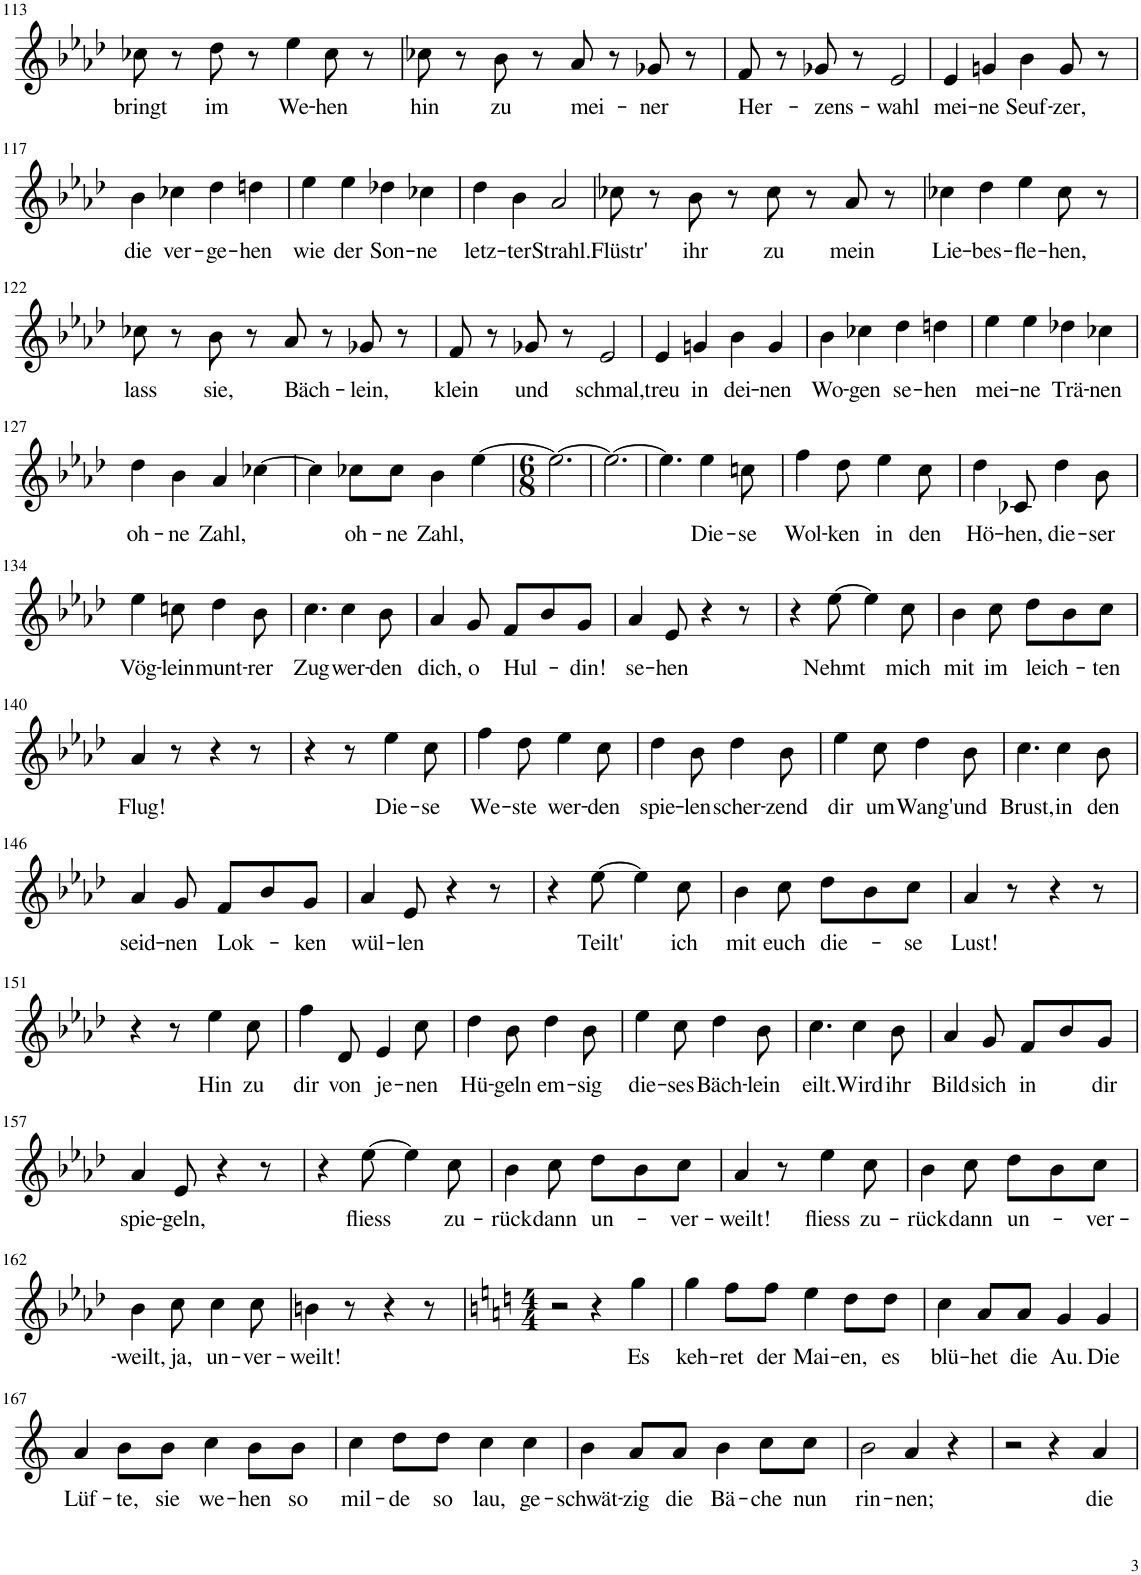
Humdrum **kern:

**kern	**text
*part1	*part1
*staff1	*staff1
*I"Piano	*
*I'Pno	*
!!LO:PB:g=z
*clefG2	*
*k[b-e-a-d-]	*
*M4/4	*
=113	=113
!	!LO:LY:b
8cc-X\	bringt
8r	.
!	!LO:LY:b
8dd-\	im
8r	.
!	!LO:LY:b
4ee-\	We-
!	!LO:LY:b
8cc-\	-hen
8r	.
=114	=114
!	!LO:LY:b
8cc-X\	hin
8r	.
!	!LO:LY:b
8b-\	zu
8r	.
!	!LO:LY:b
8a-/	mei-
8r	.
!	!LO:LY:b
8g-X/	-ner
8r	.
=115	=115
!	!LO:LY:b
8f/	Her-
8r	.
!	!LO:LY:b
8g-X/	-zens-
8r	.
!	!LO:LY:b
2e-/	-wahl
=116	=116
!	!LO:LY:b
4e-/	mei-
!	!LO:LY:b
4gn/	-ne
!	!LO:LY:b
4b-\	Seuf-
!	!LO:LY:b
8g/	-zer,
8r	.
!!LO:LB:g=z
=117	=117
!	!LO:LY:b
4b-\	die
!	!LO:LY:b
4cc-X\	ver-
!	!LO:LY:b
4dd-\	-ge-
!	!LO:LY:b
4ddn\	-hen
=118	=118
!	!LO:LY:b
4ee-\	wie
!	!LO:LY:b
4ee-\	der
!	!LO:LY:b
4dd-X\	Son-
!	!LO:LY:b
4cc-X\	-ne
=119	=119
!	!LO:LY:b
4dd-\	letz-
!	!LO:LY:b
4b-\	-ter
!	!LO:LY:b
2a-/	Strahl.
=120	=120
!	!LO:LY:b
8cc-X\	Flüstr'
8r	.
!	!LO:LY:b
8b-\	ihr
8r	.
!	!LO:LY:b
8cc-\	zu
8r	.
!	!LO:LY:b
8a-/	mein
8r	.
=121	=121
!	!LO:LY:b
4cc-X\	Lie-
!	!LO:LY:b
4dd-\	-bes-
!	!LO:LY:b
4ee-\	-fle-
!	!LO:LY:b
8cc-\	-hen,
8r	.
!!LO:LB:g=z
=122	=122
!	!LO:LY:b
8cc-X\	lass
8r	.
!	!LO:LY:b
8b-\	sie,
8r	.
!	!LO:LY:b
8a-/	Bäch-
8r	.
!	!LO:LY:b
8g-X/	-lein,
8r	.
=123	=123
!	!LO:LY:b
8f/	klein
8r	.
!	!LO:LY:b
8g-X/	und
8r	.
!	!LO:LY:b
2e-/	schmal,
=124	=124
!	!LO:LY:b
4e-/	treu
!	!LO:LY:b
4gn/	in
!	!LO:LY:b
4b-\	dei-
!	!LO:LY:b
4g/	-nen
=125	=125
!	!LO:LY:b
4b-\	Wo-
!	!LO:LY:b
4cc-X\	-gen
!	!LO:LY:b
4dd-\	se-
!	!LO:LY:b
4ddn\	-hen
=126	=126
!	!LO:LY:b
4ee-\	mei-
!	!LO:LY:b
4ee-\	-ne
!	!LO:LY:b
4dd-X\	Trä-
!	!LO:LY:b
4cc-X\	-nen
!!LO:LB:g=z
=127	=127
!	!LO:LY:b
4dd-\	oh-
!	!LO:LY:b
4b-\	-ne
!	!LO:LY:b
4a-/	Zahl,
[4cc-X\	.
=128	=128
4cc-\]	.
!	!LO:LY:b
8cc-X\L	oh-
!	!LO:LY:b
8cc-\J	-ne
!	!LO:LY:b
4b-\	Zahl,
[4ee-\	.
=129	=129
*M6/8	*
2.ee-\_	.
=130	=130
2.ee-\_	.
=131	=131
4.ee-\]	.
!	!LO:LY:b
4ee-\	Die-
!	!LO:LY:b
8ccn\	-se
=132	=132
!	!LO:LY:b
4ff\	Wol-
!	!LO:LY:b
8dd-\	-ken
!	!LO:LY:b
4ee-\	in
!	!LO:LY:b
8cc\	den
=133	=133
!	!LO:LY:b
4dd-\	Hö-
!	!LO:LY:b
8c-X/	-hen,
!	!LO:LY:b
4dd-\	die-
!	!LO:LY:b
8b-\	-ser
!!LO:LB:g=z
=134	=134
!	!LO:LY:b
4ee-\	Vög-
!	!LO:LY:b
8ccn\	-lein
!	!LO:LY:b
4dd-\	munt-
!	!LO:LY:b
8b-\	-rer
=135	=135
!	!LO:LY:b
4.cc\	Zug
!	!LO:LY:b
4cc\	wer-
!	!LO:LY:b
8b-\	-den
=136	=136
!	!LO:LY:b
4a-/	dich,
!	!LO:LY:b
8g/	o
!	!LO:LY:b
8f/L	Hul-
8b-/	.
!	!LO:LY:b
8g/J	-din!
=137	=137
!	!LO:LY:b
4a-/	se-
!	!LO:LY:b
8e-/	-hen
4r	.
8r	.
=138	=138
4r	.
!	!LO:LY:b
[8ee-\	Nehmt
4ee-\]	.
!	!LO:LY:b
8cc\	mich
=139	=139
!	!LO:LY:b
4b-\	mit
!	!LO:LY:b
8cc\	im
!	!LO:LY:b
8dd-\L	leich-
8b-\	.
!	!LO:LY:b
8cc\J	-ten
!!LO:LB:g=z
=140	=140
!	!LO:LY:b
4a-/	Flug!
8r	.
4r	.
8r	.
=141	=141
4r	.
8r	.
!	!LO:LY:b
4ee-\	Die-
!	!LO:LY:b
8cc\	-se
=142	=142
!	!LO:LY:b
4ff\	We-
!	!LO:LY:b
8dd-\	-ste
!	!LO:LY:b
4ee-\	wer-
!	!LO:LY:b
8cc\	-den
=143	=143
!	!LO:LY:b
4dd-\	spie-
!	!LO:LY:b
8b-\	-len
!	!LO:LY:b
4dd-\	scher-
!	!LO:LY:b
8b-\	-zend
=144	=144
!	!LO:LY:b
4ee-\	dir
!	!LO:LY:b
8cc\	um
!	!LO:LY:b
4dd-\	Wang'
!	!LO:LY:b
8b-\	und
=145	=145
!	!LO:LY:b
4.cc\	Brust,
!	!LO:LY:b
4cc\	in
!	!LO:LY:b
8b-\	den
!!LO:LB:g=z
=146	=146
!	!LO:LY:b
4a-/	seid-
!	!LO:LY:b
8g/	-nen
!	!LO:LY:b
8f/L	Lok-
8b-/	.
!	!LO:LY:b
8g/J	-ken
=147	=147
!	!LO:LY:b
4a-/	wül-
!	!LO:LY:b
8e-/	-len
4r	.
8r	.
=148	=148
4r	.
!	!LO:LY:b
[8ee-\	Teilt'
4ee-\]	.
!	!LO:LY:b
8cc\	ich
=149	=149
!	!LO:LY:b
4b-\	mit
!	!LO:LY:b
8cc\	euch
!	!LO:LY:b
8dd-\L	die-
8b-\	.
!	!LO:LY:b
8cc\J	-se
=150	=150
!	!LO:LY:b
4a-/	Lust!
8r	.
4r	.
8r	.
!!LO:LB:g=z
=151	=151
4r	.
8r	.
!	!LO:LY:b
4ee-\	Hin
!	!LO:LY:b
8cc\	zu
=152	=152
!	!LO:LY:b
4ff\	dir
!	!LO:LY:b
8d-/	von
!	!LO:LY:b
4e-/	je-
!	!LO:LY:b
8cc\	-nen
=153	=153
!	!LO:LY:b
4dd-\	Hü-
!	!LO:LY:b
8b-\	-geln
!	!LO:LY:b
4dd-\	em-
!	!LO:LY:b
8b-\	-sig
=154	=154
!	!LO:LY:b
4ee-\	die-
!	!LO:LY:b
8cc\	-ses
!	!LO:LY:b
4dd-\	Bäch-
!	!LO:LY:b
8b-\	-lein
=155	=155
!	!LO:LY:b
4.cc\	eilt.
!	!LO:LY:b
4cc\	Wird
!	!LO:LY:b
8b-\	ihr
=156	=156
!	!LO:LY:b
4a-/	Bild
!	!LO:LY:b
8g/	sich
!	!LO:LY:b
8f/L	in
8b-/	.
!	!LO:LY:b
8g/J	dir
!!LO:LB:g=z
=157	=157
!	!LO:LY:b
4a-/	spie-
!	!LO:LY:b
8e-/	-geln,
4r	.
8r	.
=158	=158
4r	.
!	!LO:LY:b
[8ee-\	fliess
4ee-\]	.
!	!LO:LY:b
8cc\	zu-
=159	=159
!	!LO:LY:b
4b-\	-rück
!	!LO:LY:b
8cc\	dann
!	!LO:LY:b
8dd-\L	un-
8b-\	.
!	!LO:LY:b
8cc\J	-ver-
=160	=160
!	!LO:LY:b
4a-/	-weilt!
8r	.
!	!LO:LY:b
4ee-\	fliess
!	!LO:LY:b
8cc\	zu-
=161	=161
!	!LO:LY:b
4b-\	-rück
!	!LO:LY:b
8cc\	dann
!	!LO:LY:b
8dd-\L	un-
8b-\	.
!	!LO:LY:b
8cc\J	-ver-
!!LO:LB:g=z
=162	=162
!	!LO:LY:b
4b-\	-weilt,
!	!LO:LY:b
8cc\	ja,
!	!LO:LY:b
4cc\	un-
!	!LO:LY:b
8cc\	-ver-
=163	=163
!	!LO:LY:b
4bn\	-weilt!
8r	.
4r	.
8r	.
=164	=164
*k[]	*
*M4/4	*
2r	.
4r	.
!	!LO:LY:b
4gg\	Es
=165	=165
!	!LO:LY:b
4gg\	keh-
!	!LO:LY:b
8ff\L	-ret
!	!LO:LY:b
8ff\J	der
!	!LO:LY:b
4ee\	Mai-
!	!LO:LY:b
8dd\L	-en,
!	!LO:LY:b
8dd\J	es
=166	=166
!	!LO:LY:b
4cc\	blü-
!	!LO:LY:b
8a/L	-het
!	!LO:LY:b
8a/J	die
!	!LO:LY:b
4g/	Au.
!	!LO:LY:b
4g/	Die
!!LO:LB:g=z
=167	=167
!	!LO:LY:b
4a/	Lüf-
!	!LO:LY:b
8b\L	-te,
!	!LO:LY:b
8b\J	sie
!	!LO:LY:b
4cc\	we-
!	!LO:LY:b
8b\L	-hen
!	!LO:LY:b
8b\J	so
=168	=168
!	!LO:LY:b
4cc\	mil-
!	!LO:LY:b
8dd\L	-de
!	!LO:LY:b
8dd\J	so
!	!LO:LY:b
4cc\	lau,
!	!LO:LY:b
4cc\	ge-
=169	=169
!	!LO:LY:b
4b\	-schwät-
!	!LO:LY:b
8a/L	-zig
!	!LO:LY:b
8a/J	die
!	!LO:LY:b
4b\	Bä-
!	!LO:LY:b
8cc\L	-che
!	!LO:LY:b
8cc\J	nun
=170	=170
!	!LO:LY:b
2b\	rin-
!	!LO:LY:b
4a/	-nen;
4r	.
=171	=171
2r	.
4r	.
!	!LO:LY:b
4a/	die
=	=
*-	*-
